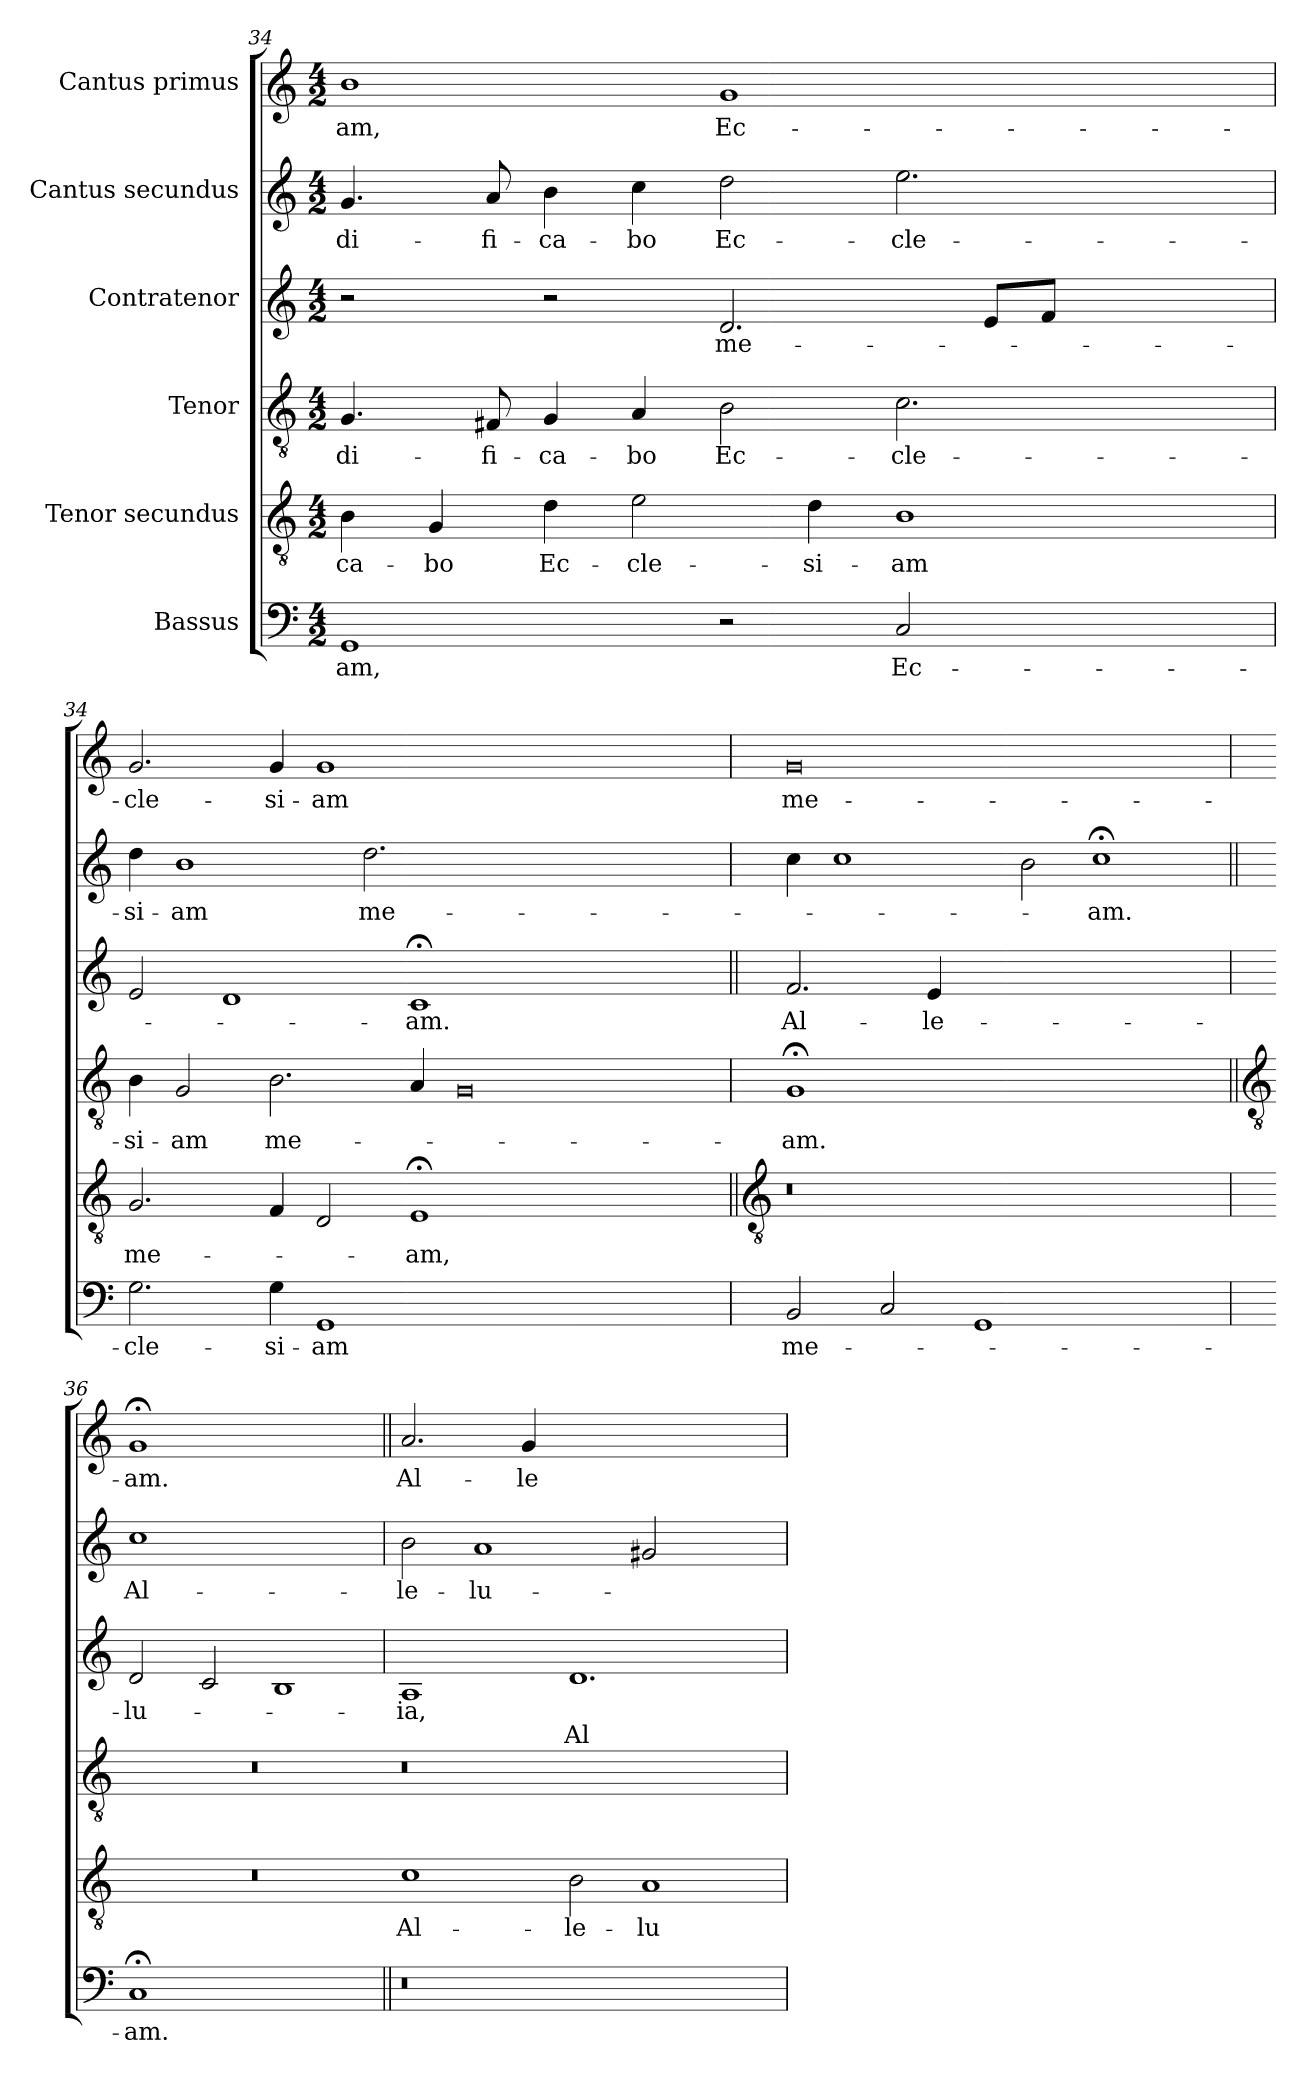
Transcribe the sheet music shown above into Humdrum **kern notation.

**kern	**text	**kern	**text	**kern	**text	**kern	**text	**text	**kern	**text	**kern	**text
*part6	*part6	*part5	*part5	*part4	*part4	*part3	*part3	*part3	*part2	*part2	*part1	*part1
*staff6	*staff6	*staff5	*staff5	*staff4	*staff4	*staff3	*staff3	*staff3	*staff2	*staff2	*staff1	*staff1
*I"Bassus	*	*I"Tenor secundus	*	*I"Tenor	*	*I"Contratenor	*	*	*I"Cantus secundus	*	*I"Cantus primus	*
*clefF4	*	*clefGv2	*	*clefGv2	*	*clefG2	*	*	*clefG2	*	*clefG2	*
*k[]	*	*k[]	*	*k[]	*	*k[]	*	*	*k[]	*	*k[]	*
*C:	*	*C:	*	*C:	*	*C:	*	*	*C:	*	*C:	*
*M4/2	*	*M4/2	*	*M4/2	*	*M4/2	*	*	*M4/2	*	*M4/2	*
=34A	=34A	=34A	=34A	=34A	=34A	=34A	=34A	=34A	=34A	=34A	=34A	=34A
!	!LO:LY:b	!	!LO:LY:b	!	!LO:LY:b	!	!	!	!	!LO:LY:b	!	!LO:LY:b
1GG	am,	4B	-ca-	4.G	-di-	2r	.	.	4.g	-di-	1b	-am,
!	!	!	!LO:LY:b	!	!	!	!	!	!	!	!	!
.	.	4G	-bo	.	.	.	.	.	.	.	.	.
!	!	!	!	!	!LO:LY:b	!	!	!	!	!LO:LY:b	!	!
.	.	.	.	8F#X	-fi-	.	.	.	8a	-fi-	.	.
!	!	!	!LO:LY:b	!	!LO:LY:b	!	!	!	!	!LO:LY:b	!	!
.	.	4d	Ec-	4G	-ca-	2r	.	.	4b	-ca-	.	.
!	!	!	!LO:LY:b	!	!LO:LY:b	!	!	!	!	!LO:LY:b	!	!
.	.	2e	-cle-	4A	-bo	.	.	.	4cc	-bo	.	.
!	!	!	!	!	!LO:LY:b	!	!LO:LY:b	!	!	!LO:LY:b	!	!LO:LY:b
2r	.	.	.	2B	Ec-	2.d	me-	.	2dd	Ec-	1g	Ec-
!	!	!	!LO:LY:b	!	!	!	!	!	!	!	!	!
.	.	4d	-si-	.	.	.	.	.	.	.	.	.
!	!LO:LY:b	!	!LO:LY:b	!	!LO:LY:b	!	!	!	!	!LO:LY:b	!	!
2C	Ec-	1B	-am	2.c	-cle-	.	.	.	2.ee	-cle-	.	.
.	.	.	.	.	.	8eL	.	.	.	.	.	.
.	.	.	.	.	.	8fJ	.	.	.	.	.	.
2ryy	.	.	.	.	.	2ryy	.	.	.	.	2ryy	.
.	.	.	.	4ryy	.	.	.	.	4ryy	.	.	.
=34B	=34B	=34B	=34B	=34B	=34B	=34B	=34B	=34B	=34B	=34B	=34B	=34B
!	!LO:LY:b	!	!LO:LY:b	!	!LO:LY:b	!	!	!	!	!LO:LY:b	!	!LO:LY:b
2.G	-cle-	2.G	me-	4B	-si-	2e	.	.	4dd	-si-	2.g	-cle-
!	!	!	!	!	!LO:LY:b	!	!	!	!	!LO:LY:b	!	!
.	.	.	.	2G	-am	.	.	.	1b	-am	.	.
.	.	.	.	.	.	1d	.	.	.	.	.	.
!	!LO:LY:b	!	!	!	!LO:LY:b	!	!	!	!	!	!	!LO:LY:b
4G	-si-	4F	.	2.B	me-	.	.	.	.	.	4g	-si-
!	!LO:LY:b	!	!	!	!	!	!	!	!	!	!	!LO:LY:b
1GG	-am	2D	.	.	.	.	.	.	.	.	1g	-am
!	!	!	!	!	!	!	!	!	!	!LO:LY:b	!	!
.	.	.	.	.	.	.	.	.	2.dd	me-	.	.
!	!	!	!LO:LY:b	!	!	!	!LO:LY:b	!	!	!	!	!
.	.	1E;<	-am,	4A	.	1c;<	-am.	.	.	.	.	.
.	.	.	.	0G	.	.	.	.	.	.	.	.
1..ryy	.	.	.	.	.	.	.	.	1..ryy	.	1..ryy	.
.	.	1ryy	.	.	.	1ryy	.	.	.	.	.	.
.	.	4ryy	.	.	.	4ryy	.	.	.	.	.	.
!!LO:LB:g=z
=35A	=35A	=35A||	=35A	=35A	=35A	=35A||	=35A	=35A	=35A	=35A	=35A	=35A
*	*	*clefGv2	*	*	*	*	*	*	*	*	*	*
!	!LO:LY:b	!	!	!	!LO:LY:b	!	!LO:LY:b	!	!	!	!	!LO:LY:b
2BB	me-	0r	.	1G;<	-am.	2.f	Al-	.	4cc	.	0g	me-
.	.	.	.	.	.	.	.	.	1cc	.	.	.
2C	.	.	.	.	.	.	.	.	.	.	.	.
!	!	!	!	!	!	!	!LO:LY:b	!	!	!	!	!
.	.	.	.	.	.	4e	-le-	.	.	.	.	.
1GG	.	.	.	1..ryy	.	1..ryy	.	.	.	.	.	.
.	.	.	.	.	.	.	.	.	2b	.	.	.
!	!	!	!	!	!	!	!	!	!	!LO:LY:b	!	!
.	.	.	.	.	.	.	.	.	1cc;<	-am.	.	.
2.ryy	.	2.ryy	.	.	.	.	.	.	.	.	2.ryy	.
!!LO:LB:g=z
=36A	=36A	=36A	=36A	=36A||	=36A	=36A	=36A	=36A	=36A||	=36A	=36A	=36A
*	*	*	*	*clefGv2	*	*	*	*	*	*	*	*
!	!LO:LY:b	!	!	!	!	!	!LO:LY:b	!	!	!LO:LY:b	!	!LO:LY:b
1C;<	-am.	0r	.	0r	.	2d	-lu-	.	1cc	Al-	1g;<	-am.
.	.	.	.	.	.	2c	.	.	.	.	.	.
1ryy	.	.	.	.	.	1B	.	.	1ryy	.	1ryy	.
!!LO:LB:g=z
=37||	=37||	=37	=37||	=37	=37||	=37	=37||	=37||	=37	=37||	=37||	=37||
!	!	!	!LO:LY:b	!	!	!	!LO:LY:b	!	!	!LO:LY:b	!	!LO:LY:b
0r	.	1c	Al-	0r	.	1A	-ia,	.	2b	-le-	2.a	Al-
!	!	!	!	!	!	!	!	!	!	!LO:LY:b	!	!
.	.	.	.	.	.	.	.	.	1a	-lu-	.	.
!	!	!	!	!	!	!	!	!	!	!	!	!LO:LY:b
.	.	.	.	.	.	.	.	.	.	.	4g	-le-
!	!	!	!LO:LY:b	!	!	!	!	!LO:LY:b	!	!	!	!
.	.	2B	-le-	.	.	1.d	.	Al-	.	.	1.ryy	.
!	!	!	!LO:LY:b	!	!	!	!	!	!	!	!	!
.	.	1A	-lu-	.	.	.	.	.	2g#X	.	.	.
2ryy	.	.	.	2ryy	.	.	.	.	2ryy	.	.	.
=	=	=	=	=	=	=	=	=	=	=	=	=
*-	*-	*-	*-	*-	*-	*-	*-	*-	*-	*-	*-	*-
